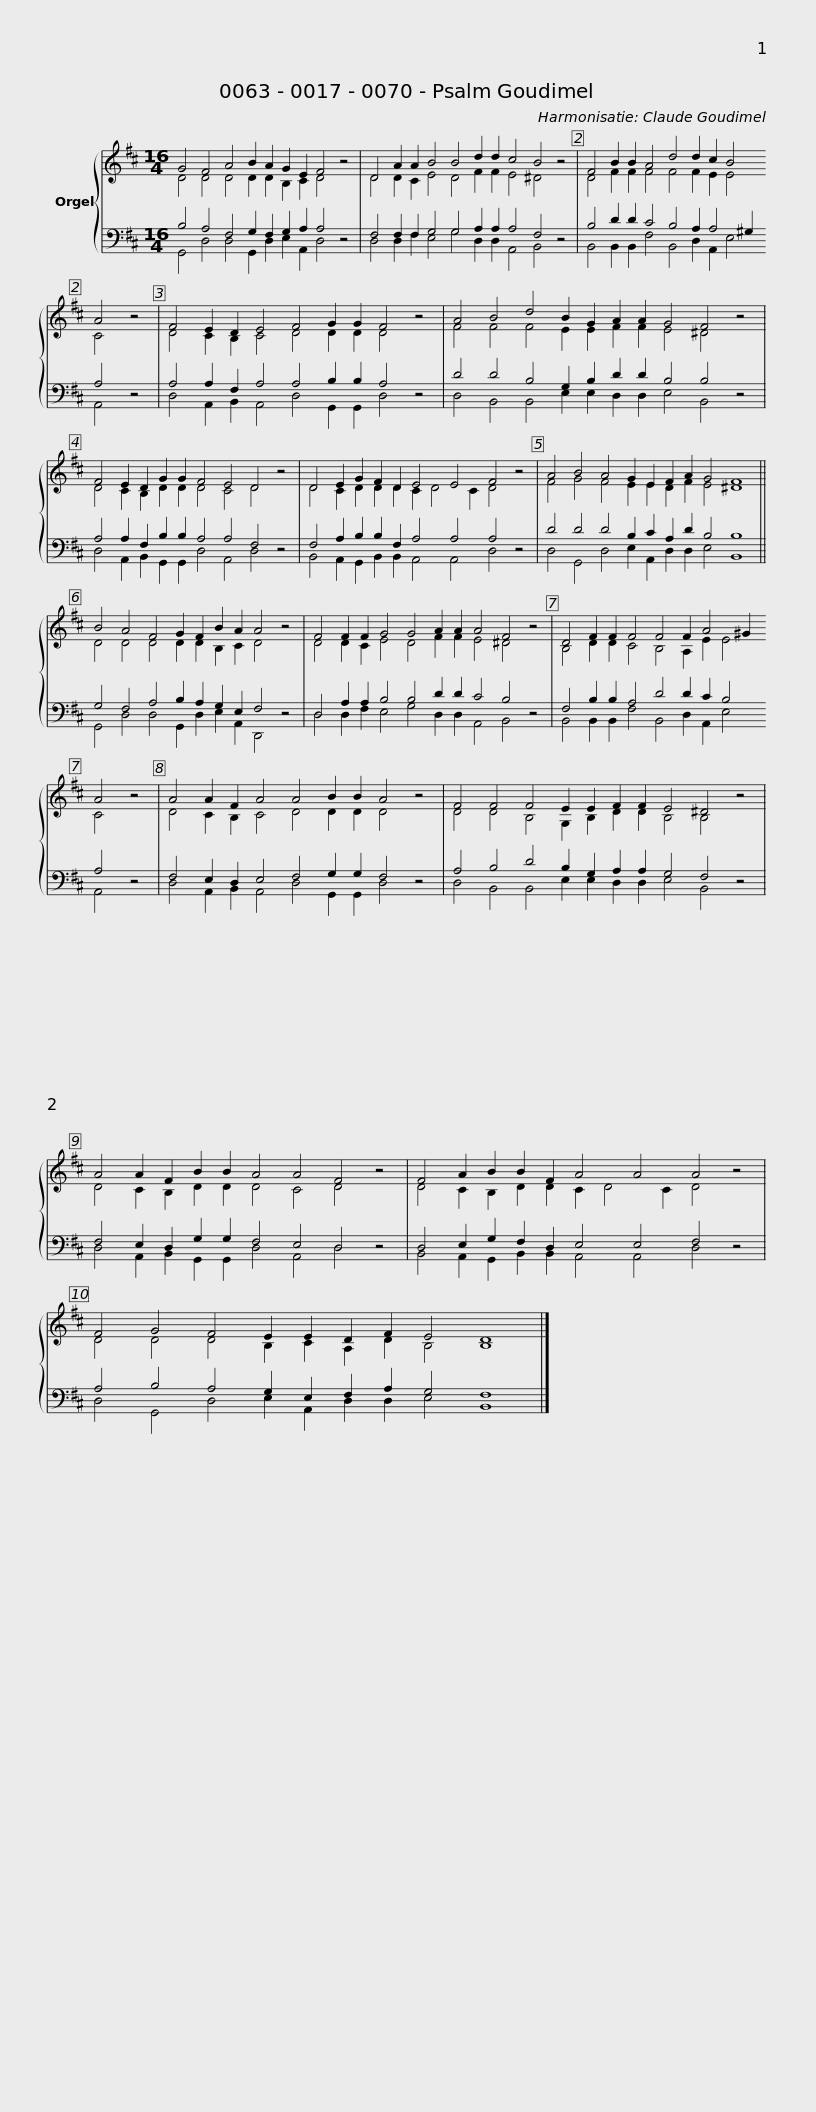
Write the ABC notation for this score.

X:1
%%score { ( 1 2 ) | ( 3 4 ) }
L:1/8
M:16/4
I:linebreak $
K:D
V:1 treble
V:2 treble
V:3 bass
V:4 bass
V:1
 G4 F4 A4 B2 A2 G2 E2 F4 z4 |$ D4 A2 A2 B4 B4 d2 d2 c4 B4 z4 |$ F4 B2 B2 A4 d4 d2 c2 B4 A4 z4 |$ F4 E2 D2 E4 F4 G2 G2 F4 z4 |$ A4 B4 d4 B2 G2 A2 A2 G4 F4 z4 |$ %5
 F4 E2 D2 G2 G2 F4 E4 D4 z4 |$ D4 E2 G2 F2 D2 E4 E4 F4 z4 |$ A4 B4 A4 G2 E2 F2 A2 G4 F8 ||$ B4 A4 F4 G2 F2 B2 A2 A4 z4 |$ F4 F2 F2 G4 G4 A2 A2 A4 F4 z4 |$ %10
 D4 F2 F2 F4 F4 F2 A4 ^G2 A4 z4 |$ A4 A2 F2 A4 A4 B2 B2 A4 z4 |$ F4 F4 F4 E2 E2 F2 F2 E4 ^D4 z4 |$ A4 A2 F2 B2 B2 A4 A4 F4 z4 |$ F4 A2 B2 B2 F2 A4 A4 A4 z4 |$ %15
 F4 G4 F4 E2 E2 D2 F2 E4 D8 |] %16
V:2
 D4 D4 D4 D2 D2 B,2 C2 D4 x4 |$ D4 D2 C2 E4 D4 F2 F2 E4 ^D4 x4 |$ D4 F2 F2 F4 F4 F2 E2 E4 C4 x4 |$ D4 C2 B,2 C4 D4 D2 D2 D4 x4 |$ F4 F4 F4 E2 E2 F2 F2 E4 ^D4 x4 |$ %5
 D4 C2 B,2 D2 D2 D4 C4 D4 x4 |$ D4 C2 D2 D2 D2 C2 D4 C2 D4 x4 |$ F4 G4 F4 E2 E2 D2 F2 E4 ^D8 ||$ D4 D4 D4 D2 D2 B,2 C2 D4 x4 |$ D4 D2 C2 E4 D4 F2 F2 E4 ^D4 x4 |$ %10
 B,4 D2 D2 C4 B,4 A,2 E2 E4 C4 x4 |$ D4 C2 B,2 C4 D4 D2 D2 D4 x4 |$ D4 D4 B,4 G,2 B,2 D2 D2 B,4 B,4 x4 |$ D4 C2 B,2 D2 D2 D4 C4 D4 x4 |$ D4 C2 B,2 D2 D2 C2 D4 C2 D4 x4 |$ %15
 D4 D4 D4 B,2 C2 A,2 D2 B,4 B,8 |] %16
V:3
 B,4 A,4 F,4 G,2 F,2 G,2 A,2 A,4 z4 |$ F,4 F,2 F,2 G,4 G,4 A,2 A,2 A,4 F,4 z4 |$ B,4 D2 D2 C4 B,4 A,2 A,4 ^G,2 A,4 z4 |$ A,4 A,2 F,2 A,4 A,4 B,2 B,2 A,4 z4 |$ D4 D4 B,4 G,2 B,2 D2 D2 B,4 B,4 z4 |$ %5
 A,4 A,2 F,2 B,2 B,2 A,4 A,4 F,4 z4 |$ F,4 A,2 B,2 B,2 F,2 A,4 A,4 A,4 z4 |$ D4 D4 D4 B,2 C2 A,2 D2 B,4 B,8 ||$ G,4 F,4 A,4 B,2 A,2 G,2 E,2 F,4 z4 |$ D,4 A,2 A,2 B,4 B,4 D2 D2 C4 B,4 z4 |$ %10
 F,4 B,2 B,2 A,4 D4 D2 C2 B,4 A,4 z4 |$ F,4 E,2 D,2 E,4 F,4 G,2 G,2 F,4 z4 |$ A,4 B,4 D4 B,2 G,2 A,2 A,2 G,4 F,4 z4 |$ F,4 E,2 D,2 G,2 G,2 F,4 E,4 D,4 z4 |$ D,4 E,2 G,2 F,2 D,2 E,4 E,4 F,4 z4 |$ %15
 A,4 B,4 A,4 G,2 E,2 F,2 A,2 G,4 F,8 |] %16
V:4
 G,,4 D,4 D,4 G,,2 D,2 E,2 A,,2 D,4 x4 |$ D,4 D,2 F,2 E,4 G,4 D,2 D,2 A,,4 B,,4 x4 |$ B,,4 B,,2 B,,2 F,4 B,,4 D,2 A,,2 E,4 A,,4 x4 |$ D,4 A,,2 B,,2 A,,4 D,4 G,,2 G,,2 D,4 x4 |$ D,4 B,,4 B,,4 E,2 E,2 D,2 D,2 E,4 B,,4 x4 |$ %5
 D,4 A,,2 B,,2 G,,2 G,,2 D,4 A,,4 D,4 x4 |$ B,,4 A,,2 G,,2 B,,2 B,,2 A,,4 A,,4 D,4 x4 |$ D,4 G,,4 D,4 E,2 A,,2 D,2 D,2 E,4 B,,8 ||$ G,,4 D,4 D,4 G,,2 D,2 E,2 A,,2 D,,4 x4 |$ D,4 D,2 F,2 E,4 G,4 D,2 D,2 A,,4 B,,4 x4 |$ %10
 B,,4 B,,2 B,,2 F,4 B,,4 D,2 A,,2 E,4 A,,4 x4 |$ D,4 A,,2 B,,2 A,,4 D,4 G,,2 G,,2 D,4 x4 |$ D,4 B,,4 B,,4 E,2 E,2 D,2 D,2 E,4 B,,4 x4 |$ D,4 A,,2 B,,2 G,,2 G,,2 D,4 A,,4 D,4 x4 |$ B,,4 A,,2 G,,2 B,,2 B,,2 A,,4 A,,4 D,4 x4 |$ %15
 D,4 G,,4 D,4 E,2 A,,2 D,2 D,2 E,4 B,,8 |] %16
